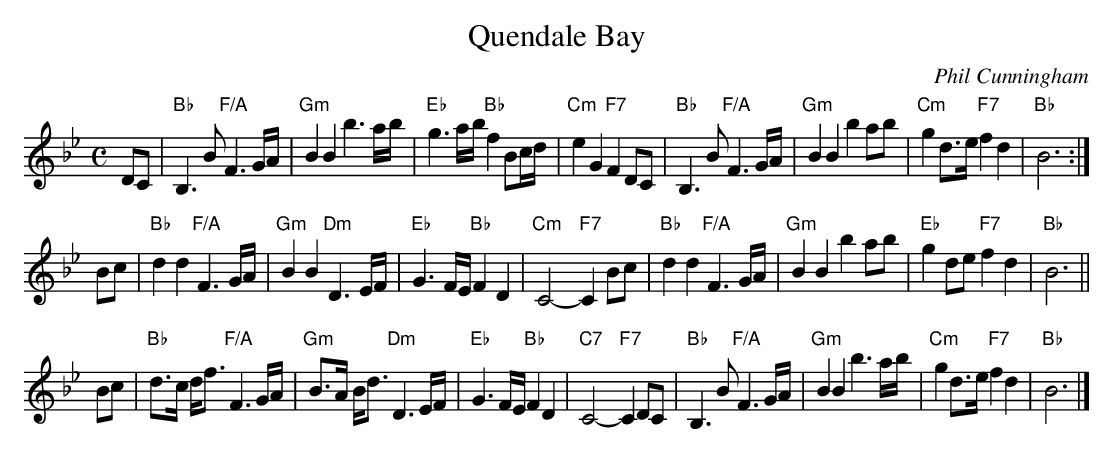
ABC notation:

X:1
T: Quendale Bay
C: Phil Cunningham
M: C
L: 1/8
K: Bb
DC \
| "Bb"B,3 B "F/A"F3 G/2A/2 | "Gm"B2 B2 b3 a/2b/2 | "Eb"g3 a/2b/2  "Bb"f2 Bc/2d/2 | "Cm"e2 G2 "F7"F2 DC \
| "Bb"B,3 B "F/A"F3 G/2A/2 | "Gm"B2 B2 b2 ab     | "Cm"g2 d3/2e/2 "F7"f2 d2      | "Bb"B6 :|
Bc \
| "Bb"d2 d2 "F/A"F3 G/2A/2 | "Gm"B2 B2 "Dm"D3 E/2F/2 | "Eb"G3 F/2E/2 "Bb"F2 D2 | "Cm"C4- "F7"C2Bc \
| "Bb"d2 d2 "F/A"F3 G/2A/2 | "Gm"B2 B2 b2 ab | "Eb"g2 de "F7"f2 d2 | "Bb"B6 ||
Bc \
| "Bb"d3/2c/2 d/2f3/2 "F/A"F3 G/2A/2 | "Gm"B3/2A/2 B/2d3/2 "Dm"D3 E/2F/2 | "Eb"G3 F/2E/2 "Bb"F2 D2 | "C7"C4- "F7"C2DC \
| "Bb"B,3 B "F/A"F3 G/2A/2 | "Gm"B2 B2 b3 a/2b/2 | "Cm"g2 d3/2e/2 "F7"f2 d2 | "Bb"B6 |]
